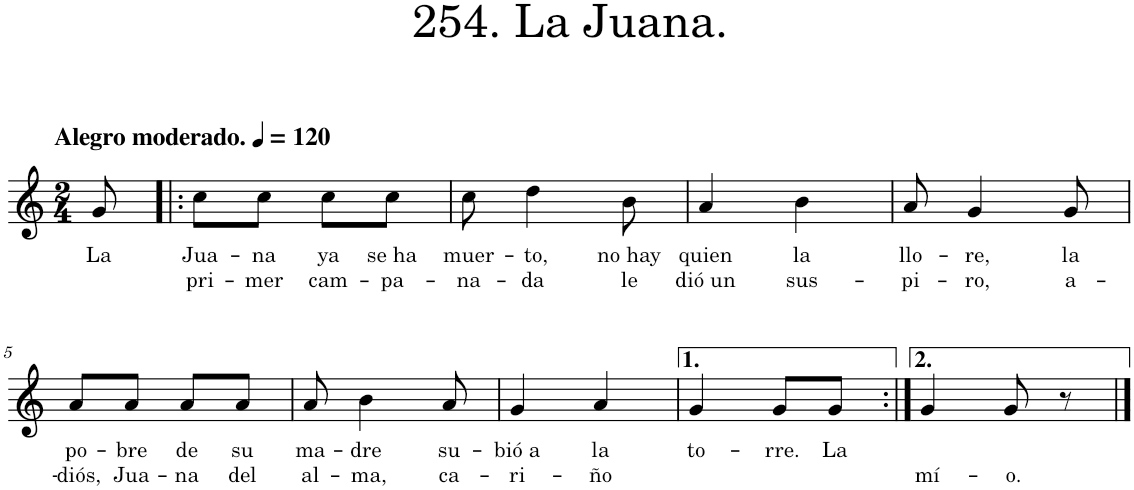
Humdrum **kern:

**kern	**text	**text
*part1	*part1	*part1
*staff1	*staff1	*staff1
*I"Piano	*	*
*I'Pno.	*	*
*clefG2	*	*
*k[]	*	*
*M2/4	*	*
*MM120	*	*
=	=	=
!LO:TX:a:B:t=Alegro moderado.	!	!
!	!LO:LY:b	!
8g/	La	.
=1!|:	=1!|:	=1!|:
!	!LO:LY:b	!LO:LY:b
8cc\L	Jua-	pri-
!	!LO:LY:b	!LO:LY:b
8cc\J	-na	-mer
!	!LO:LY:b	!LO:LY:b
8cc\L	ya	cam-
!	!LO:LY:b	!LO:LY:b
8cc\J	se ha	-pa-
=2	=2	=2
!	!LO:LY:b	!LO:LY:b
8cc\	muer-	-na-
!	!LO:LY:b	!LO:LY:b
4dd\	-to,	-da
!	!LO:LY:b	!LO:LY:b
8b\	no hay	le
=3	=3	=3
!	!LO:LY:b	!LO:LY:b
4a/	quien	dió un
!	!LO:LY:b	!LO:LY:b
4b\	la	sus-
=4	=4	=4
!	!LO:LY:b	!LO:LY:b
8a/	llo-	-pi-
!	!LO:LY:b	!LO:LY:b
4g/	-re,	-ro,
!	!LO:LY:b	!LO:LY:b
8g/	la	a-
!!LO:LB:g=z
=5	=5	=5
!	!LO:LY:b	!LO:LY:b
8a/L	po-	-diós,
!	!LO:LY:b	!LO:LY:b
8a/J	-bre	Jua-
!	!LO:LY:b	!LO:LY:b
8a/L	de	-na
!	!LO:LY:b	!LO:LY:b
8a/J	su	del
=6	=6	=6
!	!LO:LY:b	!LO:LY:b
8a/	ma-	al-
!	!LO:LY:b	!LO:LY:b
4b\	-dre	-ma,
!	!LO:LY:b	!LO:LY:b
8a/	su-	ca-
=7	=7	=7
!	!LO:LY:b	!LO:LY:b
4g/	-bió a	-ri-
!	!LO:LY:b	!LO:LY:b
4a/	la	-ño
=8	=8	=8
!	!LO:LY:b	!
4g/	to-	.
!	!LO:LY:b	!
8g/L	-rre.	.
!	!LO:LY:b	!
8g/J	La	.
=9:|!	=9:|!	=9:|!
!	!	!LO:LY:b
4g/	.	mí-
!	!	!LO:LY:b
8g/	.	-o.
8r	.	.
==	==	==
*-	*-	*-
